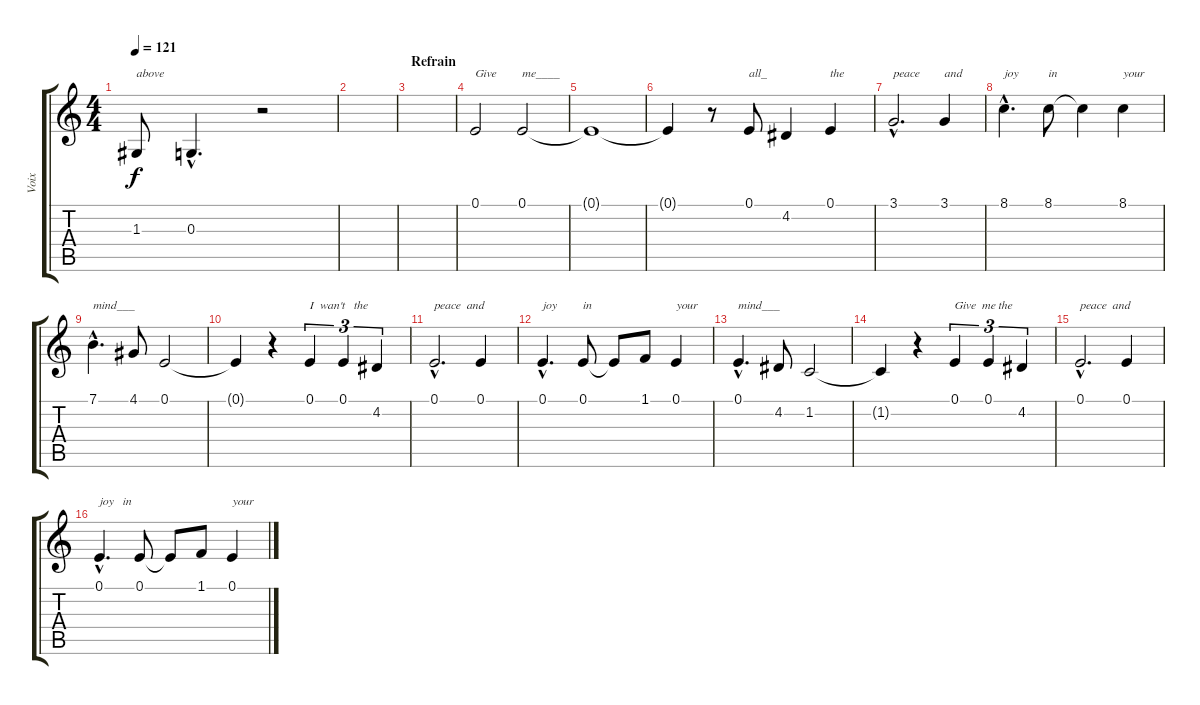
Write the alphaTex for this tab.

\track ("Voix" "Voix") {instrument trumpet}
\staff {score tabs}
\tuning (E4 B3 G3 D3 A2 E2) {hide}
\ts (4 4)
\tempo 121
\clef g2
\ks c
1.3.8{txt "above" dy f} 0.3{hac}.4{d} r.2 |
|
\section ("" "Refrain")
|
0.1.2{txt "Give"} 0.1.2{txt "me____"} |
0.1{t}.1 |
0.1{t}.4 r.8 0.1.8{txt "all_"} 4.2.4 0.1.4{txt "the"} |
3.1{hac}.2{d txt "peace"} 3.1.4{txt "and"} |
8.1{hac}.4{d txt "joy"} 8.1.8{txt "in"} 8.1{t}.4 8.1.4{txt "your"} |
7.1{hac}.4{d txt "mind___"} 4.1.8 0.1.2 |
0.1{t}.4 r.4 0.1.4{tu (3 2) txt "I  wan't   the"} 0.1.4{tu (3 2)} 4.2.4{tu (3 2)} |
0.1{hac}.2{d txt "peace  and"} 0.1.4 |
0.1{hac}.4{d txt "joy"} 0.1.8{txt "in"} 0.1{t}.8 1.1.8 0.1.4{txt "your"} |
0.1{hac}.4{d txt "mind___"} 4.2.8 1.2.2 |
1.2{t}.4 r.4 0.1.4{tu (3 2) txt "Give  me the"} 0.1.4{tu (3 2)} 4.2.4{tu (3 2)} |
0.1{hac}.2{d txt "peace  and"} 0.1.4 |
0.1{hac}.4{d txt "joy   in"} 0.1.8 0.1{t}.8 1.1.8 0.1.4{txt "your"}
